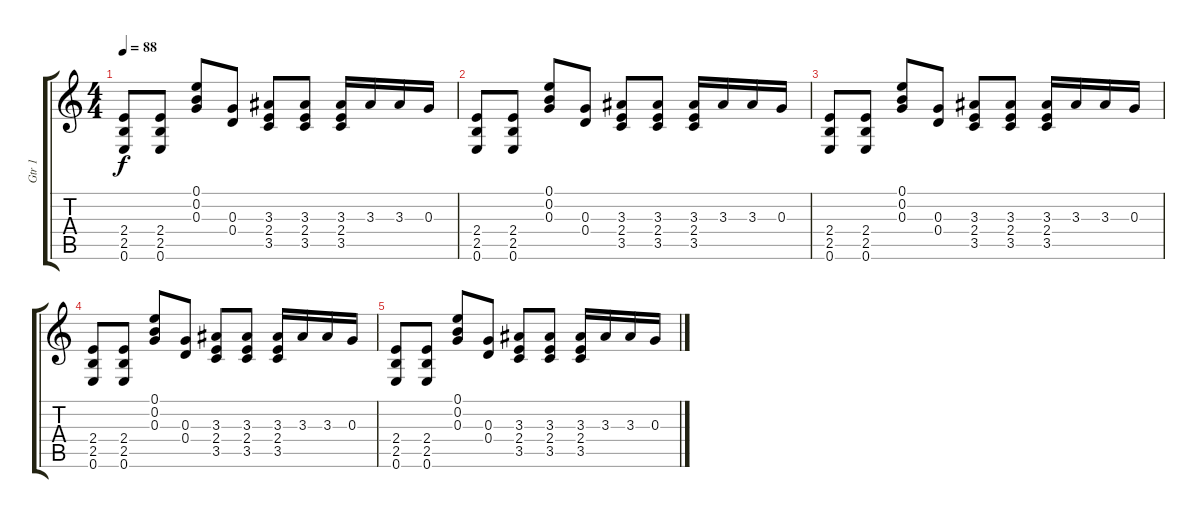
\track ("Gtr 1" "Gtr 1") {instrument distortionguitar}
\staff {score tabs}
\tuning (E4 B3 G3 D3 A2 E2) {hide}
\ts (4 4)
\tempo 88
\clef g2
\ks c
(2.4 2.5 0.6).8{dy f} (2.4 2.5 0.6).8 (0.1 0.2 0.3).8 (0.3 0.4).8 (3.3 2.4 3.5).8 (3.3 2.4 3.5).8 (3.3 2.4 3.5).16 3.3.16 3.3.16 0.3.16 |
(2.4 2.5 0.6).8 (2.4 2.5 0.6).8 (0.1 0.2 0.3).8 (0.3 0.4).8 (3.3 2.4 3.5).8 (3.3 2.4 3.5).8 (3.3 2.4 3.5).16 3.3.16 3.3.16 0.3.16 |
(2.4 2.5 0.6).8 (2.4 2.5 0.6).8 (0.1 0.2 0.3).8 (0.3 0.4).8 (3.3 2.4 3.5).8 (3.3 2.4 3.5).8 (3.3 2.4 3.5).16 3.3.16 3.3.16 0.3.16 |
(2.4 2.5 0.6).8 (2.4 2.5 0.6).8 (0.1 0.2 0.3).8 (0.3 0.4).8 (3.3 2.4 3.5).8 (3.3 2.4 3.5).8 (3.3 2.4 3.5).16 3.3.16 3.3.16 0.3.16 |
(2.4 2.5 0.6).8 (2.4 2.5 0.6).8 (0.1 0.2 0.3).8 (0.3 0.4).8 (3.3 2.4 3.5).8 (3.3 2.4 3.5).8 (3.3 2.4 3.5).16 3.3.16 3.3.16 0.3.16
